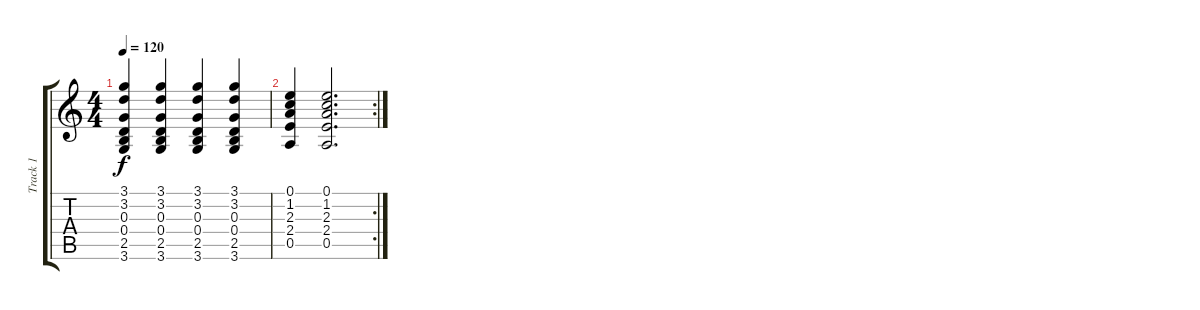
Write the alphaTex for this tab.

\track ("Track 1" "Track 1") {instrument acousticguitarsteel}
\staff {score tabs}
\tuning (E4 B3 G3 D3 A2 E2) {hide}
\ts (4 4)
\tempo 120
\clef g2
\ks c
(3.1 3.2 0.3 0.4 2.5 3.6).4{dy f} (3.1 3.2 0.3 0.4 2.5 3.6).4 (3.1 3.2 0.3 0.4 2.5 3.6).4 (3.1 3.2 0.3 0.4 2.5 3.6).4 |
\rc 2
(0.1 1.2 2.3 2.4 0.5).4 (0.1 1.2 2.3 2.4 0.5).2{d}
